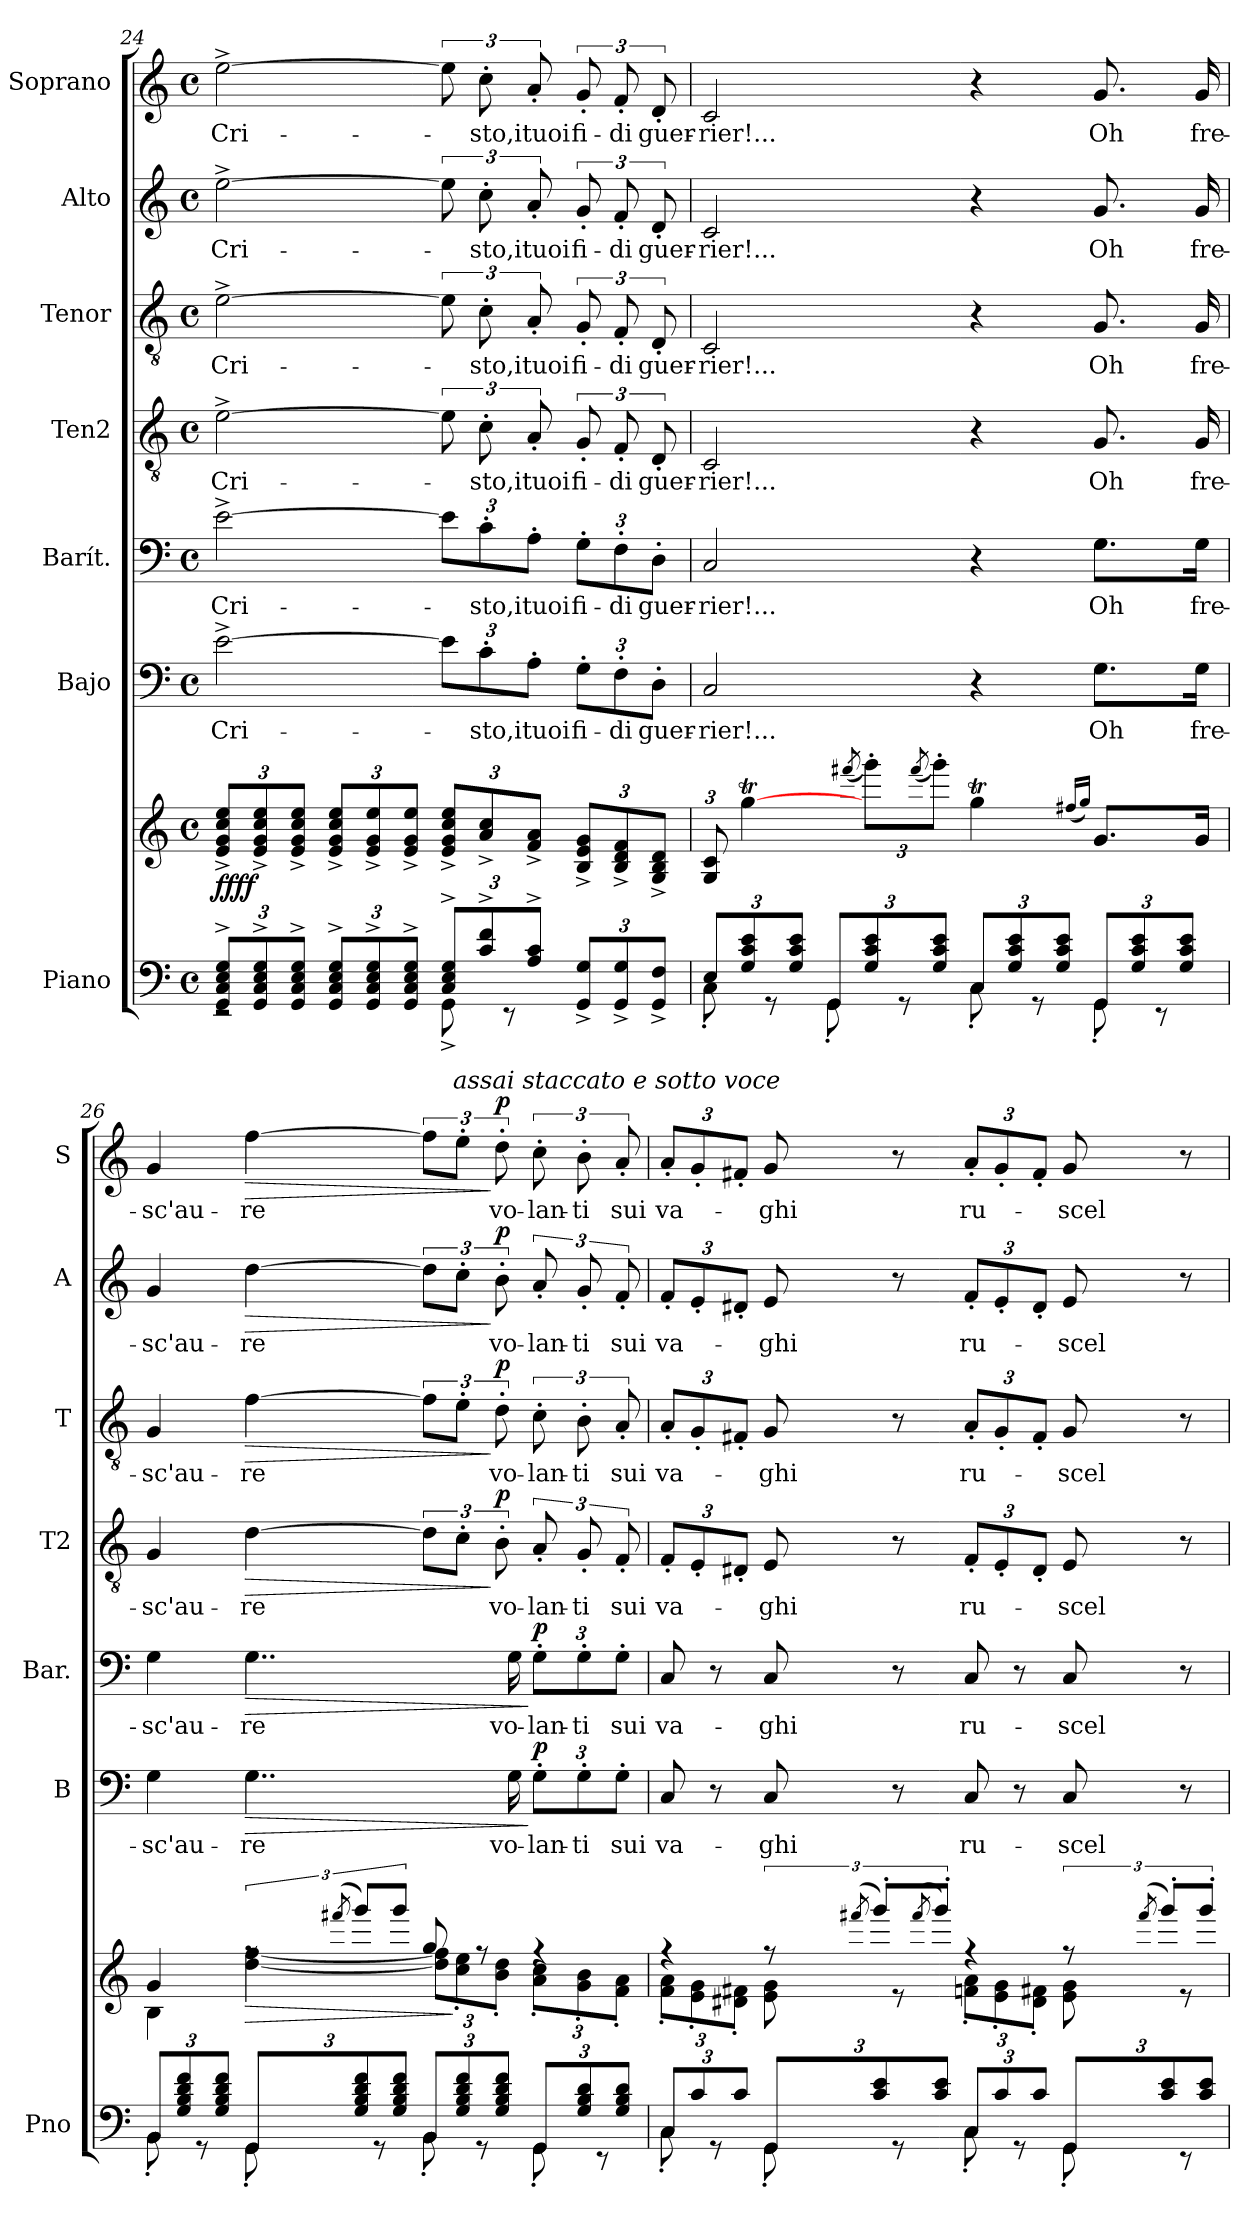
**kern	**kern	**dynam	**kern	**text	**dynam	**kern	**text	**dynam	**kern	**text	**dynam	**kern	**text	**dynam	**kern	**text	**dynam	**kern	**text	**dynam
*part7	*part7	*part7	*part6	*part6	*part6	*part5	*part5	*part5	*part4	*part4	*part4	*part3	*part3	*part3	*part2	*part2	*part2	*part1	*part1	*part1
*staff8	*staff7	*staff7/8	*staff6	*staff6	*staff6	*staff5	*staff5	*staff5	*staff4	*staff4	*staff4	*staff3	*staff3	*staff3	*staff2	*staff2	*staff2	*staff1	*staff1	*staff1
*I"Piano	*	*	*I"Bajo	*	*	*I"Barít.	*	*	*I"Ten2	*	*	*I"Tenor	*	*	*I"Alto	*	*	*I"Soprano	*	*
*I'Pno	*	*	*I'B	*	*	*I'Bar.	*	*	*I'T2	*	*	*I'T	*	*	*I'A	*	*	*I'S	*	*
*clefF4	*clefG2	*	*clefF4	*	*	*clefF4	*	*	*clefGv2	*	*	*clefGv2	*	*	*clefG2	*	*	*clefG2	*	*
*k[]	*k[]	*	*k[]	*	*	*k[]	*	*	*k[]	*	*	*k[]	*	*	*k[]	*	*	*k[]	*	*
*M4/4	*M4/4	*	*M4/4	*	*	*M4/4	*	*	*M4/4	*	*	*M4/4	*	*	*M4/4	*	*	*M4/4	*	*
*met(c)	*met(c)	*	*met(c)	*	*	*met(c)	*	*	*met(c)	*	*	*met(c)	*	*	*met(c)	*	*	*met(c)	*	*
*Xbrackettup	*Xbrackettup	*	*	*	*	*	*	*	*	*	*	*	*	*	*	*	*	*	*	*
=24	=24	=24	=24	=24	=24	=24	=24	=24	=24	=24	=24	=24	=24	=24	=24	=24	=24	=24	=24	=24
*^	*	*	*	*	*	*	*	*	*	*	*	*	*	*	*	*	*	*	*	*
!	!	!	!LO:DY:a=2	!	!LO:LY:b	!	!	!LO:LY:b	!	!	!LO:LY:b	!	!	!LO:LY:b	!	!	!LO:LY:b	!	!	!LO:LY:b	!
!	!	!	!LO:DY:n=1:a	!	!	!	!	!	!	!	!	!	!	!	!	!	!	!	!	!	!
12GG/^ 12C/^ 12E/^ 12G/^L	2rEE	12e/^ 12g/^ 12cc/^ 12ee/^L	ff ff	[2e^\	Cri-	.	[2e^\	Cri-	.	[2e^\	Cri-	.	[2e^\	Cri-	.	[2ee^\	Cri-	.	[2ee^\	Cri-	.
12GG/^ 12C/^ 12E/^ 12G/^	.	12e/^ 12g/^ 12cc/^ 12ee/^	.	.	.	.	.	.	.	.	.	.	.	.	.	.	.	.	.	.	.
12GG/^ 12C/^ 12E/^ 12G/^J	.	12e/^ 12g/^ 12cc/^ 12ee/^J	.	.	.	.	.	.	.	.	.	.	.	.	.	.	.	.	.	.	.
12GG/^ 12C/^ 12E/^ 12G/^L	.	12e/^ 12g/^ 12cc/^ 12ee/^L	.	.	.	.	.	.	.	.	.	.	.	.	.	.	.	.	.	.	.
12GG/^ 12C/^ 12E/^ 12G/^	.	12e/^ 12g/^ 12ee/^	.	.	.	.	.	.	.	.	.	.	.	.	.	.	.	.	.	.	.
12GG/^ 12C/^ 12E/^ 12G/^J	.	12e/^ 12g/^ 12ee/^J	.	.	.	.	.	.	.	.	.	.	.	.	.	.	.	.	.	.	.
12C/^ 12E/^ 12G/^L	8GG^\	12e/^ 12g/^ 12cc/^ 12ee/^L	.	12e\L]	.	.	12e\L]	.	.	12e\]	.	.	12e\]	.	.	12ee\]	.	.	12ee\]	.	.
!	!	!	!	!	!LO:LY:b	!	!	!LO:LY:b	!	!	!LO:LY:b	!	!	!LO:LY:b	!	!	!LO:LY:b	!	!	!LO:LY:b	!
12c/^ 12f/^	.	12a/^ 12cc/^	.	12c'\	-sto,i	.	12c'\	-sto,i	.	12c'\	-sto,i	.	12c'\	-sto,i	.	12cc'\	-sto,i	.	12cc'\	-sto,i	.
.	8r	.	.	.	.	.	.	.	.	.	.	.	.	.	.	.	.	.	.	.	.
!	!	!	!	!	!LO:LY:b	!	!	!LO:LY:b	!	!	!LO:LY:b	!	!	!LO:LY:b	!	!	!LO:LY:b	!	!	!LO:LY:b	!
12A/^ 12c/^J	.	12f/^ 12a/^J	.	12A'\J	tuoi	.	12A'\J	tuoi	.	12A'/	tuoi	.	12A'/	tuoi	.	12a'/	tuoi	.	12a'/	tuoi	.
!	!	!	!	!	!LO:LY:b	!	!	!LO:LY:b	!	!	!LO:LY:b	!	!	!LO:LY:b	!	!	!LO:LY:b	!	!	!LO:LY:b	!
12GG/^ 12G/^L	4ryy	12B/^ 12e/^ 12g/^L	.	12G'\L	fi-	.	12G'\L	fi-	.	12G'/	fi-	.	12G'/	fi-	.	12g'/	fi-	.	12g'/	fi-	.
!	!	!	!	!	!LO:LY:b	!	!	!LO:LY:b	!	!	!LO:LY:b	!	!	!LO:LY:b	!	!	!LO:LY:b	!	!	!LO:LY:b	!
12GG/^ 12G/^	.	12B/^ 12d/^ 12f/^	.	12F'\	-di	.	12F'\	-di	.	12F'/	-di	.	12F'/	-di	.	12f'/	-di	.	12f'/	-di	.
!	!	!	!	!	!LO:LY:b	!	!	!LO:LY:b	!	!	!LO:LY:b	!	!	!LO:LY:b	!	!	!LO:LY:b	!	!	!LO:LY:b	!
12GG/^ 12F/^J	.	12G/^ 12B/^ 12d/^J	.	12D'\J	guer-	.	12D'\J	guer-	.	12D'/	guer-	.	12D'/	guer-	.	12d'/	guer-	.	12d'/	guer-	.
!!LO:PB:g=z
=25	=25	=25	=25	=25	=25	=25	=25	=25	=25	=25	=25	=25	=25	=25	=25	=25	=25	=25	=25	=25	=25
!	!	!	!	!	!LO:LY:b	!	!	!LO:LY:b	!	!	!LO:LY:b	!	!	!LO:LY:b	!	!	!LO:LY:b	!	!	!LO:LY:b	!
12E/L	8C'\	12G/ 12c/	.	2C/	-rier!...	.	2C/	-rier!...	.	2C/	-rier!...	.	2C/	-rier!...	.	2c/	-rier!...	.	2c/	-rier!...	.
12G/ 12c/ 12e/	.	[4ggT\	.	.	.	.	.	.	.	.	.	.	.	.	.	.	.	.	.	.	.
.	8r	.	.	.	.	.	.	.	.	.	.	.	.	.	.	.	.	.	.	.	.
12G/ 12c/ 12e/J	.	.	.	.	.	.	.	.	.	.	.	.	.	.	.	.	.	.	.	.	.
12GG/L	8GG'\	.	.	.	.	.	.	.	.	.	.	.	.	.	.	.	.	.	.	.	.
.	.	(8qfff#X/	.	.	.	.	.	.	.	.	.	.	.	.	.	.	.	.	.	.	.
*	*	*brackettup	*	*	*	*	*	*	*	*	*	*	*	*	*	*	*	*	*	*	*
12G/ 12c/ 12e/	.	12ggg'\L)	.	.	.	.	.	.	.	.	.	.	.	.	.	.	.	.	.	.	.
.	8r	.	.	.	.	.	.	.	.	.	.	.	.	.	.	.	.	.	.	.	.
.	.	(8qfff#/	.	.	.	.	.	.	.	.	.	.	.	.	.	.	.	.	.	.	.
12G/ 12c/ 12e/J	.	12ggg'\J)	.	.	.	.	.	.	.	.	.	.	.	.	.	.	.	.	.	.	.
12C/L	8C'\	4ggT\	.	4r	.	.	4r	.	.	4r	.	.	4r	.	.	4r	.	.	4r	.	.
12G/ 12c/ 12e/	.	.	.	.	.	.	.	.	.	.	.	.	.	.	.	.	.	.	.	.	.
.	8r	.	.	.	.	.	.	.	.	.	.	.	.	.	.	.	.	.	.	.	.
12G/ 12c/ 12e/J	.	.	.	.	.	.	.	.	.	.	.	.	.	.	.	.	.	.	.	.	.
.	.	(16qff#X/LL	.	.	.	.	.	.	.	.	.	.	.	.	.	.	.	.	.	.	.
.	.	16qgg/JJ)	.	.	.	.	.	.	.	.	.	.	.	.	.	.	.	.	.	.	.
!	!	!	!	!	!LO:LY:b	!	!	!LO:LY:b	!	!	!LO:LY:b	!	!	!LO:LY:b	!	!	!LO:LY:b	!	!	!LO:LY:b	!
12GG/L	8GG'\	8.g/L	.	8.G\L	Oh	.	8.G\L	Oh	.	8.G/	Oh	.	8.G/	Oh	.	8.g/	Oh	.	8.g/	Oh	.
12G/ 12c/ 12e/	.	.	.	.	.	.	.	.	.	.	.	.	.	.	.	.	.	.	.	.	.
.	8r	.	.	.	.	.	.	.	.	.	.	.	.	.	.	.	.	.	.	.	.
12G/ 12c/ 12e/J	.	.	.	.	.	.	.	.	.	.	.	.	.	.	.	.	.	.	.	.	.
!	!	!	!	!	!LO:LY:b	!	!	!LO:LY:b	!	!	!LO:LY:b	!	!	!LO:LY:b	!	!	!LO:LY:b	!	!	!LO:LY:b	!
.	.	16g/Jk	.	16G\Jk	fre-	.	16G\Jk	fre-	.	16G/	fre-	.	16G/	fre-	.	16g/	fre-	.	16g/	fre-	.
=26	=26	=26	=26	=26	=26	=26	=26	=26	=26	=26	=26	=26	=26	=26	=26	=26	=26	=26	=26	=26	=26
*	*	*^	*	*	*	*	*	*	*	*	*	*	*	*	*	*	*	*	*	*	*
!	!	!	!	!	!	!LO:LY:b	!	!	!LO:LY:b	!	!	!LO:LY:b	!	!	!LO:LY:b	!	!	!LO:LY:b	!	!	!LO:LY:b	!
12BB/L	8BB'\	4g/	4B\	.	4G\	-sc'au-	.	4G\	-sc'au-	.	4G/	-sc'au-	.	4G/	-sc'au-	.	4g/	-sc'au-	.	4g/	-sc'au-	.
12G/ 12B/ 12d/ 12f/	.	.	.	.	.	.	.	.	.	.	.	.	.	.	.	.	.	.	.	.	.	.
.	8r	.	.	.	.	.	.	.	.	.	.	.	.	.	.	.	.	.	.	.	.	.
12G/ 12B/ 12d/ 12f/J	.	.	.	.	.	.	.	.	.	.	.	.	.	.	.	.	.	.	.	.	.	.
!	!	!	!	!LO:HP:b	!	!LO:LY:b	!LO:HP:b	!	!LO:LY:b	!LO:HP:b	!	!LO:LY:b	!LO:HP:b	!	!LO:LY:b	!LO:HP:b	!	!LO:LY:b	!LO:HP:b	!	!LO:LY:b	!LO:HP:b
12GG/L	8GG'\	12rff	[4dd\ [4ff\	>	4..G\	-re	>	4..G\	-re	>	[4d\	-re	>	[4f\	-re	>	[4dd\	-re	>	[4ff\	-re	>
.	.	(8qfff#X/	.	.	.	.	.	.	.	.	.	.	.	.	.	.	.	.	.	.	.	.
12G/ 12B/ 12d/ 12f/	.	12ggg/L)	.	.	.	.	.	.	.	.	.	.	.	.	.	.	.	.	.	.	.	.
.	8r	.	.	.	.	.	.	.	.	.	.	.	.	.	.	.	.	.	.	.	.	.
12G/ 12B/ 12d/ 12f/J	.	12ggg/J	.	.	.	.	.	.	.	.	.	.	.	.	.	.	.	.	.	.	.	.
*	*	*	*Xbrackettup	*	*	*	*	*	*	*	*	*	*	*	*	*	*	*	*	*	*	*
12BB/L	8BB'\	8gg/	12dd\] 12ff\]L	.	.	.	.	.	.	.	12d\L]	.	.	12f\L]	.	.	12dd\L]	.	.	12ff\L]	.	.
!	!	!	!	!	!	!	!	!	!	!	!	!	!	!	!	!	!	!	!	!LO:TX:a:i:t=assai staccato e sotto voce	!	!
!	!	!	!	!LO:DY:n=1:a=2	!	!	!	!	!	!	!	!	!	!	!	!	!	!	!	!	!	!
!	!	!	!	!LO:DY:n=2:a	!	!	!	!	!	!	!	!	!	!	!	!	!	!	!	!	!	!
12G/ 12B/ 12d/ 12f/	.	.	12cc\' 12ee\'	] mp mp	.	.	.	.	.	.	12c'\J	.	.	12e'\J	.	.	12cc'\J	.	.	12ee'\J	.	.
.	8r	8rff	.	.	.	.	.	.	.	.	.	.	.	.	.	.	.	.	.	.	.	.
!	!	!	!	!	!	!	!	!	!	!	!	!LO:LY:b	!LO:DY:n=1:a	!	!LO:LY:b	!LO:DY:n=1:a	!	!LO:LY:b	!LO:DY:n=1:a	!	!LO:LY:b	!LO:DY:n=1:a
12G/ 12B/ 12d/ 12f/J	.	.	12b\' 12dd\'J	.	.	.	.	.	.	.	12B'\	vo-	] p	12d'\	vo-	] p	12b'\	vo-	] p	12dd'\	vo-	] p
!	!	!	!	!	!	!LO:LY:b	!	!	!LO:LY:b	!	!	!	!	!	!	!	!	!	!	!	!	!
.	.	.	.	.	16G\	vo-	.	16G\	vo-	.	.	.	.	.	.	.	.	.	.	.	.	.
!	!	!	!	!	!	!LO:LY:b	!LO:DY:n=1:a	!	!LO:LY:b	!LO:DY:n=1:a	!	!LO:LY:b	!	!	!LO:LY:b	!	!	!LO:LY:b	!	!	!LO:LY:b	!
12GG/L	8GG'\	4rff	12a\' 12cc\'L	.	12G'\L	-lan-	] p	12G'\L	-lan-	] p	12A'/	-lan-	.	12c'\	-lan-	.	12a'/	-lan-	.	12cc'\	-lan-	.
!	!	!	!	!	!	!LO:LY:b	!	!	!LO:LY:b	!	!	!LO:LY:b	!	!	!LO:LY:b	!	!	!LO:LY:b	!	!	!LO:LY:b	!
12G/ 12B/ 12d/	.	.	12g\' 12b\'	.	12G'\	-ti	.	12G'\	-ti	.	12G'/	-ti	.	12B'\	-ti	.	12g'/	-ti	.	12b'\	-ti	.
.	8r	.	.	.	.	.	.	.	.	.	.	.	.	.	.	.	.	.	.	.	.	.
!	!	!	!	!	!	!LO:LY:b	!	!	!LO:LY:b	!	!	!LO:LY:b	!	!	!LO:LY:b	!	!	!LO:LY:b	!	!	!LO:LY:b	!
12G/ 12B/ 12d/J	.	.	12f\' 12a\'J	.	12G'\J	sui	.	12G'\J	sui	.	12F'/	sui	.	12A'/	sui	.	12f'/	sui	.	12a'/	sui	.
!!LO:PB:g=z
=27	=27	=27	=27	=27	=27	=27	=27	=27	=27	=27	=27	=27	=27	=27	=27	=27	=27	=27	=27	=27	=27	=27
!	!	!	!	!	!	!LO:LY:b	!	!	!LO:LY:b	!	!	!	!	!	!	!	!	!	!	!	!	!
*	*	*	*	*	*	*	*	*	*	*	*Xbrackettup	*	*	*	*	*	*	*	*	*	*	*
!	!	!	!	!	!	!	!	!	!	!	!	!LO:LY:b	!	!	!	!	!	!	!	!	!	!
*	*	*	*	*	*	*	*	*	*	*	*	*	*	*Xbrackettup	*	*	*	*	*	*	*	*
!	!	!	!	!	!	!	!	!	!	!	!	!	!	!	!LO:LY:b	!	!	!	!	!	!	!
*	*	*	*	*	*	*	*	*	*	*	*	*	*	*	*	*	*Xbrackettup	*	*	*	*	*
!	!	!	!	!	!	!	!	!	!	!	!	!	!	!	!	!	!	!LO:LY:b	!	!	!	!
*	*	*	*	*	*	*	*	*	*	*	*	*	*	*	*	*	*	*	*	*Xbrackettup	*	*
!	!	!	!	!	!	!	!	!	!	!	!	!	!	!	!	!	!	!	!	!	!LO:LY:b	!
12C/L	8C'\	4rff	12f\' 12a\'L	.	8C/	va-	.	8C/	va-	.	12F'/L	va-	.	12A'/L	va-	.	12f'/L	va-	.	12a'/L	va-	.
12c/	.	.	12e\' 12g\'	.	.	.	.	.	.	.	12E'/	.	.	12G'/	.	.	12e'/	.	.	12g'/	.	.
.	8r	.	.	.	8r	.	.	8r	.	.	.	.	.	.	.	.	.	.	.	.	.	.
12c/J	.	.	12d#X\' 12f#X\'J	.	.	.	.	.	.	.	12D#X'/J	.	.	12F#X'/J	.	.	12d#X'/J	.	.	12f#X'/J	.	.
*	*	*brackettup	*	*	*	*	*	*	*	*	*	*	*	*	*	*	*	*	*	*	*	*
!	!	!	!	!	!	!LO:LY:b	!	!	!LO:LY:b	!	!	!LO:LY:b	!	!	!LO:LY:b	!	!	!LO:LY:b	!	!	!LO:LY:b	!
12GG/L	8GG'\	12rff	8e\ 8g\	.	8C/	-ghi	.	8C/	-ghi	.	8E/	-ghi	.	8G/	-ghi	.	8e/	-ghi	.	8g/	-ghi	.
.	.	(8qfff#X/	.	.	.	.	.	.	.	.	.	.	.	.	.	.	.	.	.	.	.	.
12c/ 12e/	.	12ggg'/L)	.	.	.	.	.	.	.	.	.	.	.	.	.	.	.	.	.	.	.	.
.	8r	.	8r	.	8r	.	.	8r	.	.	8r	.	.	8r	.	.	8r	.	.	8r	.	.
.	.	(8qfff#/	.	.	.	.	.	.	.	.	.	.	.	.	.	.	.	.	.	.	.	.
12c/ 12e/J	.	12ggg'/J)	.	.	.	.	.	.	.	.	.	.	.	.	.	.	.	.	.	.	.	.
*	*	*	*Xbrackettup	*	*	*	*	*	*	*	*	*	*	*	*	*	*	*	*	*	*	*
!	!	!	!	!	!	!LO:LY:b	!	!	!LO:LY:b	!	!	!LO:LY:b	!	!	!LO:LY:b	!	!	!LO:LY:b	!	!	!LO:LY:b	!
12C/L	8C'\	4rff	12fn\' 12a\'L	.	8C/	ru-	.	8C/	ru-	.	12F'/L	ru-	.	12A'/L	ru-	.	12f'/L	ru-	.	12a'/L	ru-	.
12c/	.	.	12e\' 12g\'	.	.	.	.	.	.	.	12E'/	.	.	12G'/	.	.	12e'/	.	.	12g'/	.	.
.	8r	.	.	.	8r	.	.	8r	.	.	.	.	.	.	.	.	.	.	.	.	.	.
12c/J	.	.	12d#\' 12f#X\'J	.	.	.	.	.	.	.	12D#'/J	.	.	12F#'/J	.	.	12d#'/J	.	.	12f#'/J	.	.
*	*	*brackettup	*	*	*	*	*	*	*	*	*	*	*	*	*	*	*	*	*	*	*	*
!	!	!	!	!	!	!LO:LY:b	!	!	!LO:LY:b	!	!	!LO:LY:b	!	!	!LO:LY:b	!	!	!LO:LY:b	!	!	!LO:LY:b	!
12GG/L	8GG'\	12rff	8e\ 8g\	.	8C/	-scel-	.	8C/	-scel-	.	8E/	-scel-	.	8G/	-scel-	.	8e/	-scel-	.	8g/	-scel-	.
.	.	(8qfff#/	.	.	.	.	.	.	.	.	.	.	.	.	.	.	.	.	.	.	.	.
12c/ 12e/	.	12ggg'/L)	.	.	.	.	.	.	.	.	.	.	.	.	.	.	.	.	.	.	.	.
.	8r	.	8r	.	8r	.	.	8r	.	.	8r	.	.	8r	.	.	8r	.	.	8r	.	.
12c/ 12e/J	.	12ggg'/J	.	.	.	.	.	.	.	.	.	.	.	.	.	.	.	.	.	.	.	.
*v	*v	*	*	*	*	*	*	*	*	*	*	*	*	*	*	*	*	*	*	*	*	*
*	*v	*v	*	*	*	*	*	*	*	*	*	*	*	*	*	*	*	*	*	*	*
=	=	=	=	=	=	=	=	=	=	=	=	=	=	=	=	=	=	=	=	=
*-	*-	*-	*-	*-	*-	*-	*-	*-	*-	*-	*-	*-	*-	*-	*-	*-	*-	*-	*-	*-
